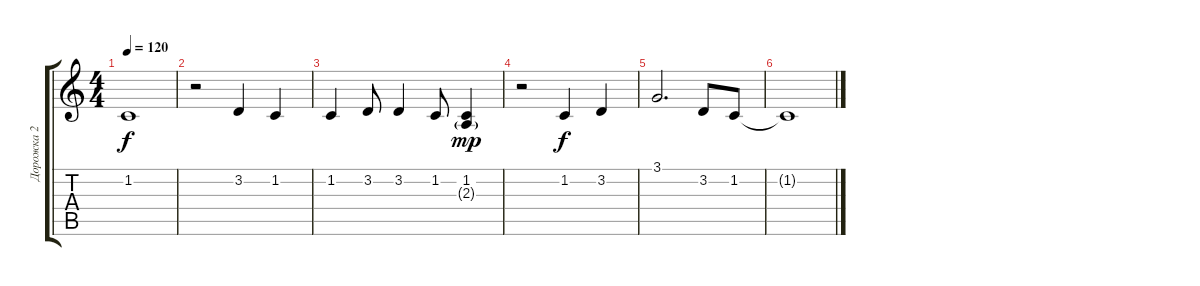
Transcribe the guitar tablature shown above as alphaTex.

\track ("Дорожка 2" "Дорожка 2") {instrument harmonica}
\staff {score tabs}
\tuning (E4 B3 G3 D3 A2 E2) {hide}
\ts (4 4)
\tempo 120
\clef g2
\ks c
1.2.1{dy f} |
r.2 3.2.4 1.2.4 |
1.2.4 3.2.8 3.2.4 1.2.8 (1.2 2.3{g}).4{dy mp} |
r.2 1.2.4{dy f} 3.2.4 |
3.1.2{d} 3.2.8 1.2.8 |
1.2{t}.1
